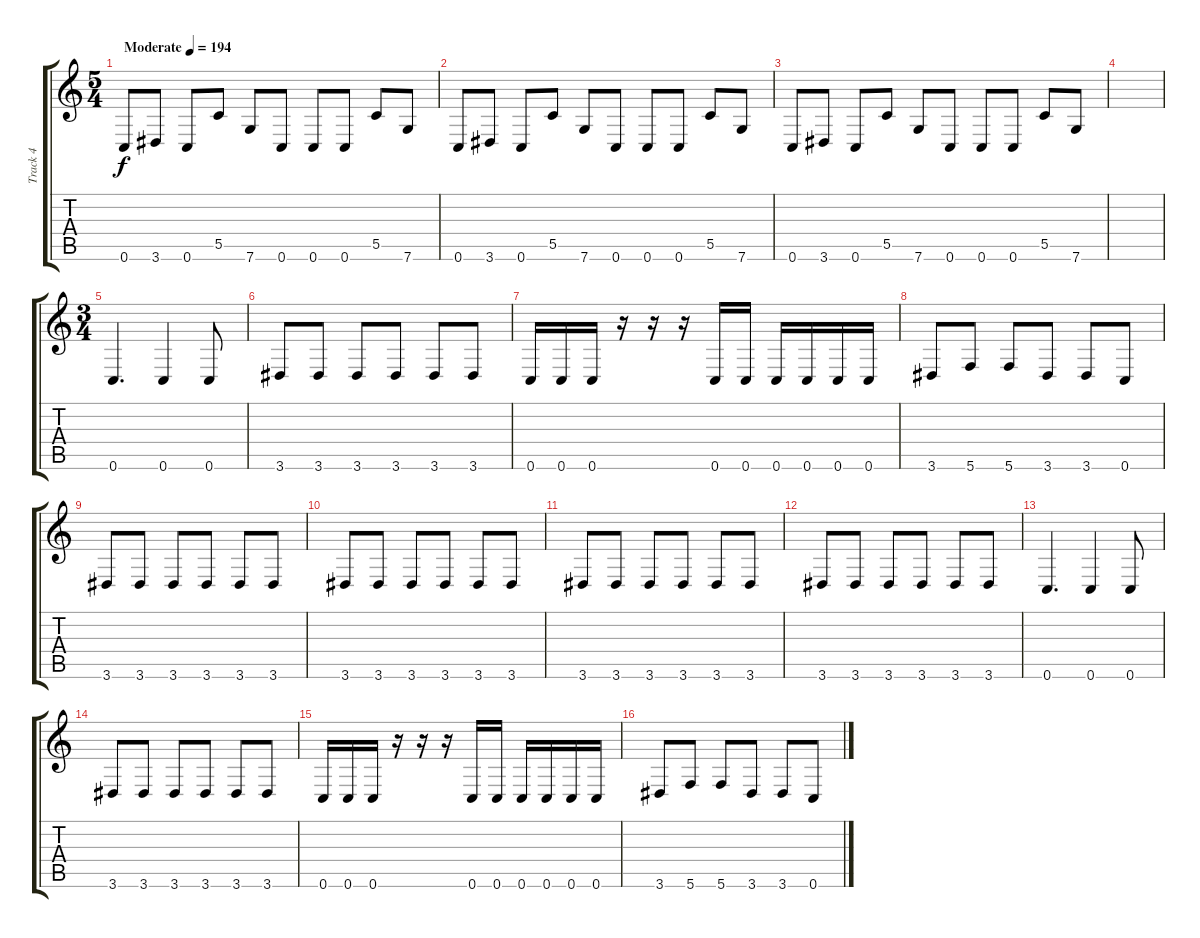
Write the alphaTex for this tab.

\track ("Track 4" "Track 4") {instrument electricbassfinger}
\staff {score tabs}
\tuning (D4 A3 F3 C3 G2 C2) {hide}
\ts (5 4)
\tempo (194 "Moderate")
\clef g2
\ks c
0.6.8{dy f instrument electricbassfinger} 3.6.8 0.6.8 5.5.8 7.6.8 0.6.8 0.6.8 0.6.8 5.5.8 7.6.8 |
0.6.8 3.6.8 0.6.8 5.5.8 7.6.8 0.6.8 0.6.8 0.6.8 5.5.8 7.6.8 |
0.6.8 3.6.8 0.6.8 5.5.8 7.6.8 0.6.8 0.6.8 0.6.8 5.5.8 7.6.8 |
|
\ts (3 4)
0.6.4{d} 0.6.4 0.6.8 |
3.6.8 3.6.8 3.6.8 3.6.8 3.6.8 3.6.8 |
0.6.16 0.6.16 0.6.16 r.16 r.16 r.16 0.6.16 0.6.16 0.6.16 0.6.16 0.6.16 0.6.16 |
3.6.8 5.6.8 5.6.8 3.6.8 3.6.8 0.6.8 |
3.6.8 3.6.8 3.6.8 3.6.8 3.6.8 3.6.8 |
3.6.8 3.6.8 3.6.8 3.6.8 3.6.8 3.6.8 |
3.6.8 3.6.8 3.6.8 3.6.8 3.6.8 3.6.8 |
3.6.8 3.6.8 3.6.8 3.6.8 3.6.8 3.6.8 |
0.6.4{d} 0.6.4 0.6.8 |
3.6.8 3.6.8 3.6.8 3.6.8 3.6.8 3.6.8 |
0.6.16 0.6.16 0.6.16 r.16 r.16 r.16 0.6.16 0.6.16 0.6.16 0.6.16 0.6.16 0.6.16 |
3.6.8 5.6.8 5.6.8 3.6.8 3.6.8 0.6.8
